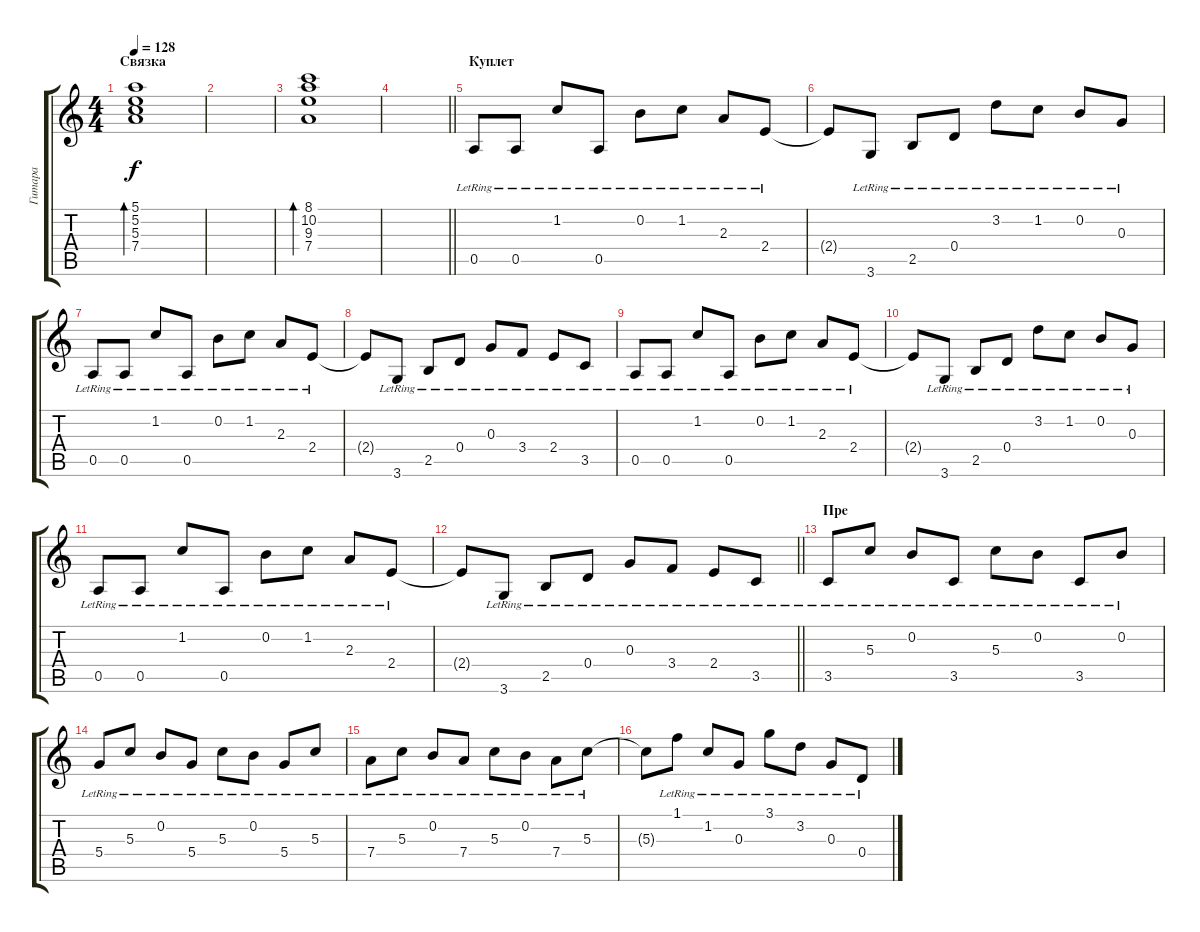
\track ("Гитара" "Гитара") {instrument electricguitarclean}
\staff {score tabs}
\tuning (E4 B3 G3 D3 A2 E2) {hide}
\ts (4 4)
\section ("" "Связка")
\tempo 128
\clef g2
\ks c
(5.1 5.2 5.3 7.4).1{bd 120 dy f volume 14 instrument electricguitarclean} |
|
(8.1 10.2 9.3 7.4).1{bd 120} |
\barLineRight lightlight
|
\section ("" "Куплет")
0.5{lr}.8 0.5{lr}.8 1.2{lr}.8 0.5{lr}.8 0.2{lr}.8 1.2{lr}.8 2.3{lr}.8 2.4{lr}.8 |
2.4{t}.8 3.6{lr}.8 2.5{lr}.8 0.4{lr}.8 3.2{lr}.8 1.2{lr}.8 0.2{lr}.8 0.3{lr}.8 |
0.5{lr}.8 0.5{lr}.8 1.2{lr}.8 0.5{lr}.8 0.2{lr}.8 1.2{lr}.8 2.3{lr}.8 2.4{lr}.8 |
2.4{t}.8 3.6{lr}.8 2.5{lr}.8 0.4{lr}.8 0.3{lr}.8 3.4{lr}.8 2.4{lr}.8 3.5{lr}.8 |
0.5{lr}.8 0.5{lr}.8 1.2{lr}.8 0.5{lr}.8 0.2{lr}.8 1.2{lr}.8 2.3{lr}.8 2.4{lr}.8 |
2.4{t}.8 3.6{lr}.8 2.5{lr}.8 0.4{lr}.8 3.2{lr}.8 1.2{lr}.8 0.2{lr}.8 0.3{lr}.8 |
0.5{lr}.8 0.5{lr}.8 1.2{lr}.8 0.5{lr}.8 0.2{lr}.8 1.2{lr}.8 2.3{lr}.8 2.4{lr}.8 |
\barLineRight lightlight
2.4{t}.8 3.6{lr}.8 2.5{lr}.8 0.4{lr}.8 0.3{lr}.8 3.4{lr}.8 2.4{lr}.8 3.5{lr}.8 |
\section ("" "Пре")
3.5{lr}.8 5.3{lr}.8 0.2{lr}.8 3.5{lr}.8 5.3{lr}.8 0.2{lr}.8 3.5{lr}.8 0.2{lr}.8 |
5.4{lr}.8 5.3{lr}.8 0.2{lr}.8 5.4{lr}.8 5.3{lr}.8 0.2{lr}.8 5.4{lr}.8 5.3{lr}.8 |
7.4{lr}.8 5.3{lr}.8 0.2{lr}.8 7.4{lr}.8 5.3{lr}.8 0.2{lr}.8 7.4{lr}.8 5.3{lr}.8 |
5.3{t}.8 1.1{lr}.8 1.2{lr}.8 0.3{lr}.8 3.1{lr}.8 3.2{lr}.8 0.3{lr}.8 0.4{lr}.8
